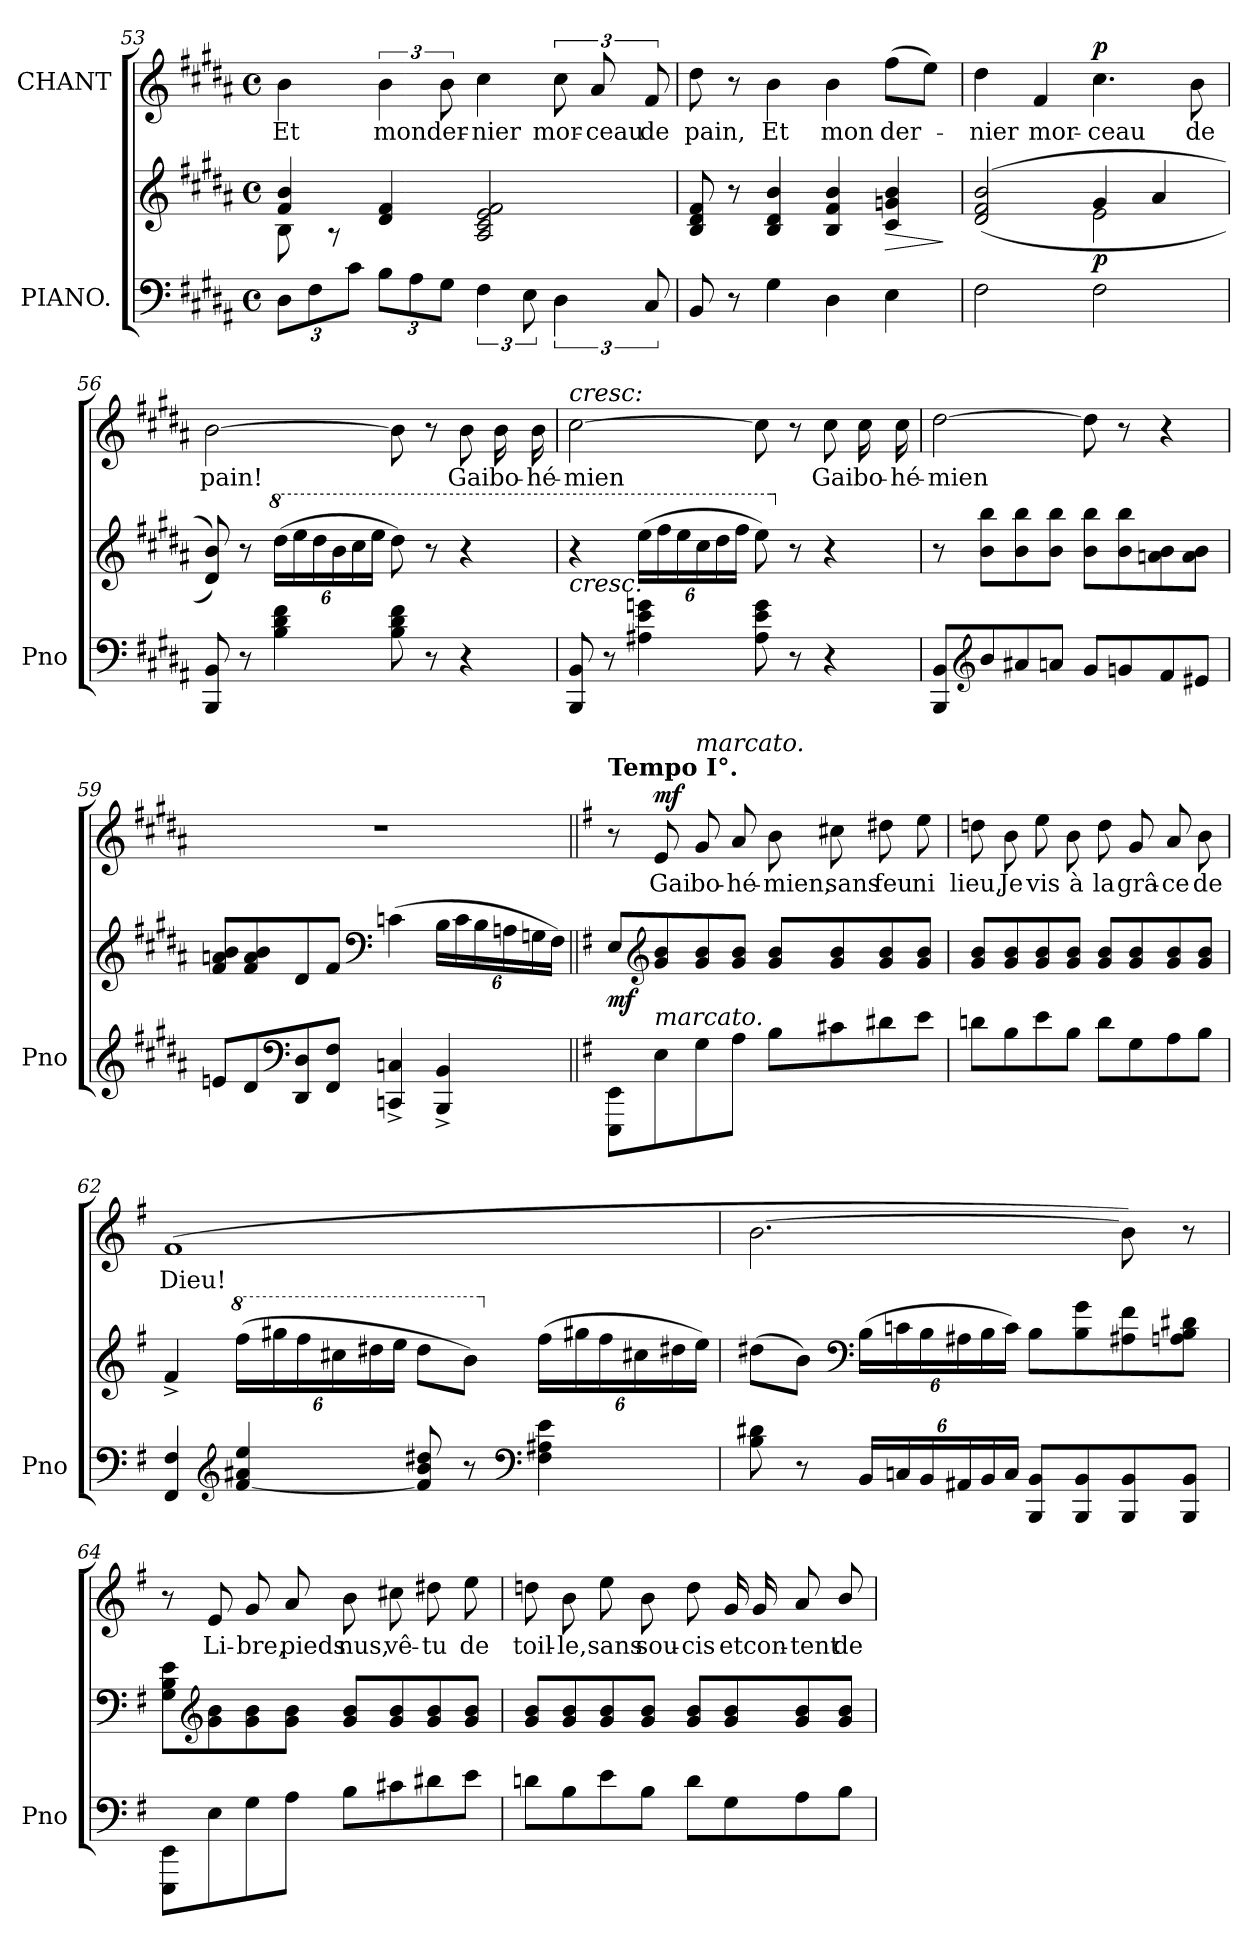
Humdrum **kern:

**kern	**kern	**dynam	**kern	**text	**dynam
*part2	*part2	*part2	*part1	*part1	*part1
*staff3	*staff2	*staff2/3	*staff1	*staff1	*staff1
*I"PIANO.	*	*	*I"CHANT	*	*
*I'Pno	*	*	*	*	*
*clefF4	*clefG2	*	*clefG2	*	*
*k[f#c#g#d#a#]	*k[f#c#g#d#a#]	*	*k[f#c#g#d#a#]	*	*
*M4/4	*M4/4	*	*M4/4	*	*
*met(c)	*met(c)	*	*met(c)	*	*
=53	=53	=53	=53	=53	=53
*	*^	*	*	*	*
12D#\L	4f#/ 4b/	8B\	.	4b\	Et	.
12F#\	.	.	.	.	.	.
.	.	8r	.	.	.	.
12c#\J	.	.	.	.	.	.
12B\L	4d#/ 4f#/	2.ryy	.	6b\	mon	.
12A#\	.	.	.	.	.	.
12G#\J	.	.	.	12b\	der-	.
6F#\	2A#/ 2c#/ 2e/ 2f#/	.	.	4cc#\	-nier	.
12E\	.	.	.	.	.	.
6D#\	.	.	.	12cc#\	mor-	.
.	.	.	.	12a#/	-ceau	.
12C#/	.	.	.	12f#/	de	.
*	*v	*v	*	*	*	*
=54	=54	=54	=54	=54	=54
8BB/	8B/ 8d#/ 8f#/	.	8dd#\	pain,	.
8r	8r	.	8r	.	.
4G#\	4B/ 4d#/ 4b/	.	4b\	Et	.
4D#\	4B/ 4f#/ 4b/	.	4b\	mon	.
!	!	!LO:HP:b	!	!	!
4E\	4c#/ 4gn/ 4b/	>	(8ff#\L	der-	.
.	.	.	8ee\J)	.	.
.	.	]	.	.	.
=55	=55	=55	=55	=55	=55
*	*^	*	*	*	*
2F#\	(<(2d#/ 2f#/ 2b/	2ryy	.	4dd#\	-nier	.
.	.	.	.	4f#/	mor-	.
!	!	!	!LO:DY:b	!	!	!LO:DY:a
2F#\	4g#/	2e\	p	4.cc#\	-ceau	p
.	4a#/	.	.	.	.	.
.	.	.	.	8b\	de	.
*	*v	*v	*	*	*	*
=56	=56	=56	=56	=56	=56
8BBB/ 8BB/	8d#/ 8b/))	.	[2b\	pain!	.
8r	8r	.	.	.	.
*	*8va	*	*	*	*
4B\ 4d#\ 4f#\	(24ddd#\LL	.	.	.	.
.	24eee\	.	.	.	.
.	24ddd#\	.	.	.	.
.	24bb\	.	.	.	.
.	24ccc#\	.	.	.	.
.	24eee\JJ	.	.	.	.
8B\ 8d#\ 8f#\	8ddd#\)	.	8b\]	.	.
8r	8r	.	8r	.	.
4r	4r	.	8b\	Gai	.
.	.	.	16b\	bo-	.
.	.	.	16b\	-hé-	.
=57	=57	=57	=57	=57	=57
!	!	!	!LO:TX:a:i:t=cresc&colon;	!	!
!	!LO:TX:b:i:t=cresc.	!	!	!	!
8BBB/ 8BB/	4r	.	[2cc#\	-mien	.
8r	.	.	.	.	.
4A#X\ 4e\ 4gn\	(24eee\LL	.	.	.	.
.	24fff#\	.	.	.	.
.	24eee\	.	.	.	.
.	24ccc#\	.	.	.	.
.	24ddd#\	.	.	.	.
.	24fff#\JJ	.	.	.	.
8A#\ 8e\ 8g\	8eee\)	.	8cc#\]	.	.
*	*X8va	*	*	*	*
8r	8r	.	8r	.	.
4r	4r	.	8cc#\	Gai	.
.	.	.	16cc#\	bo-	.
.	.	.	16cc#\	-hé-	.
=58	=58	=58	=58	=58	=58
8BBB/ 8BB/L	8r	.	[2dd#\	-mien	.
*clefG2	*	*	*	*	*
8b/	8b\ 8bb\L	.	.	.	.
8a#X/	8b\ 8bb\	.	.	.	.
8an/J	8b\ 8bb\J	.	.	.	.
8g#/L	8b\ 8bb\L	.	8dd#\]	.	.
8gn/	8b\ 8bb\	.	8r	.	.
8f#/	8an\ 8b\	.	4r	.	.
8e#X/J	8a\ 8b\J	.	.	.	.
=59	=59	=59	=59	=59	=59
8en/L	8f#/ 8an/ 8b/L	.	1r	.	.
8d#/	8f#/ 8a/ 8b/	.	.	.	.
*clefF4	*	*	*	*	*
8DD#/ 8D#/	8d#/	.	.	.	.
8FF#/ 8F#/J	8f#/J	.	.	.	.
*	*clefF4	*	*	*	*
4CCn/^ 4Cn/^	(4cn\	.	.	.	.
4BBB/^ 4BB/^	24B\LL	.	.	.	.
.	24c\	.	.	.	.
.	24B\	.	.	.	.
.	24An\	.	.	.	.
.	24Gn\	.	.	.	.
.	24F#\JJ)	.	.	.	.
=60||	=60||	=60||	=60||	=60||	=60||
*k[f#]	*k[f#]	*	*k[f#]	*	*
!	!	!	!LO:TX:a:B:t=Tempo I°.	!	!
!	!	!LO:DY:b	!	!	!
8EEE\ 8EE\L	8E/L	mf	8r	.	.
*	*clefG2	*	*	*	*
!LO:TX:i:t=marcato.	!	!	!	!	!
!	!	!	!	!	!LO:DY:a
8E\	8g/ 8b/	.	8e/	Gai	mf
!	!	!	!LO:TX:i:t=marcato.	!	!
8G\	8g/ 8b/	.	8g/	bo-	.
8A\J	8g/ 8b/J	.	8a/	-hé-	.
8B\L	8g/ 8b/L	.	8b\	-mien,	.
8c#X\	8g/ 8b/	.	8cc#X\	sans	.
8d#X\	8g/ 8b/	.	8dd#X\	feu	.
8e\J	8g/ 8b/J	.	8ee\	ni	.
=61	=61	=61	=61	=61	=61
8dn\L	8g/ 8b/L	.	8ddn\	lieu,	.
8B\	8g/ 8b/	.	8b\	Je	.
8e\	8g/ 8b/	.	8ee\	vis	.
8B\J	8g/ 8b/J	.	8b\	à	.
8d\L	8g/ 8b/L	.	8dd\	la	.
8G\	8g/ 8b/	.	8g/	grâ-	.
8A\	8g/ 8b/	.	8a/	-ce	.
8B\J	8g/ 8b/J	.	8b\	de	.
=62	=62	=62	=62	=62	=62
4FF#/ 4F#/	4f#^/	.	(1f#	Dieu!	.
*clefG2	*	*	*	*	*
*	*8va	*	*	*	*
[4f#/ 4a#X/ 4ee/	(24fff#\LL	.	.	.	.
.	24ggg#X\	.	.	.	.
.	24fff#\	.	.	.	.
.	24ccc#X\	.	.	.	.
.	24ddd#X\	.	.	.	.
.	24eee\JJ	.	.	.	.
8f#/] 8b/ 8dd#X/	8ddd#\L	.	.	.	.
8r	8bb\J)	.	.	.	.
*clefF4	*	*	*	*	*
*	*X8va	*	*	*	*
4F#\ 4A#X\ 4e\	(24ff#\LL	.	.	.	.
.	24gg#X\	.	.	.	.
.	24ff#\	.	.	.	.
.	24cc#X\	.	.	.	.
.	24dd#X\	.	.	.	.
.	24ee\JJ)	.	.	.	.
=63	=63	=63	=63	=63	=63
8B\ 8d#X\	(8dd#X\L	.	[2.b\	.	.
8r	8b\J)	.	.	.	.
*	*clefF4	*	*	*	*
24BB/LL	(24B\LL	.	.	.	.
24Cn/	24cn\	.	.	.	.
24BB/	24B\	.	.	.	.
24AA#X/	24A#X\	.	.	.	.
24BB/	24B\	.	.	.	.
24C/JJ	24c\JJ)	.	.	.	.
8BBB/ 8BB/L	8B\L	.	.	.	.
8BBB/ 8BB/	8B\ 8g\	.	.	.	.
8BBB/ 8BB/	8A#X\ 8f#\	.	8b\])	.	.
8BBB/ 8BB/J	8An\ 8B\ 8d#X\J	.	8r	.	.
=64	=64	=64	=64	=64	=64
8EEE\ 8EE\L	8G\ 8B\ 8e\L	.	8r	.	.
*	*clefG2	*	*	*	*
8E\	8g\ 8b\	.	8e/	Li-	.
8G\	8g\ 8b\	.	8g/	-bre,	.
8A\J	8g\ 8b\J	.	8a/	pieds	.
8B\L	8g/ 8b/L	.	8b\	nus,	.
8c#X\	8g/ 8b/	.	8cc#X\	vê-	.
8d#X\	8g/ 8b/	.	8dd#X\	-tu	.
8e\J	8g/ 8b/J	.	8ee\	de	.
=65	=65	=65	=65	=65	=65
8dn\L	8g/ 8b/L	.	8ddn\	toil-	.
8B\	8g/ 8b/	.	8b\	-le,	.
8e\	8g/ 8b/	.	8ee\	sans	.
8B\J	8g/ 8b/J	.	8b\	sou-	.
8d\L	8g/ 8b/L	.	8dd\	-cis	.
8G\	8g/ 8b/	.	16g/	et	.
.	.	.	16g/	con-	.
8A\	8g/ 8b/	.	8a/	-tent	.
8B\J	8g/ 8b/J	.	8b/	de	.
=	=	=	=	=	=
*-	*-	*-	*-	*-	*-
